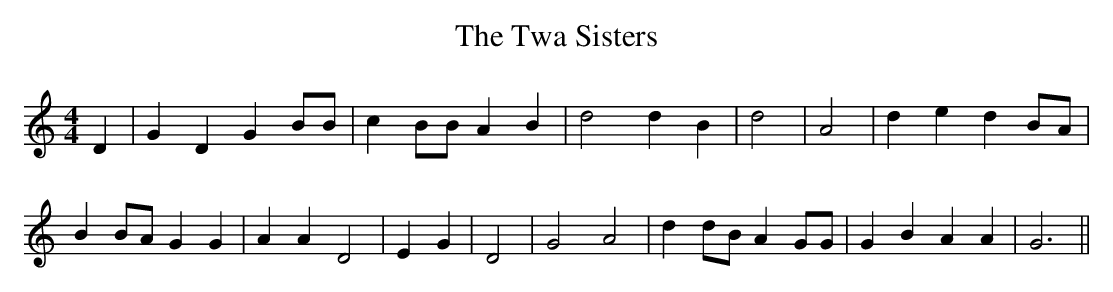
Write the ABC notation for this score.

X:1
T:The Twa Sisters
M:4/4
L:1/4
K:C
 D| G D G B/2B/2| c B/2B/2 A- B| d2 d B| d2| A2| d e d B/2A/2| B B/2A/2 G G|\
 A A D2| E G| D2| G2 A2| d d/2B/2 A G/2G/2| G B A A| G3||
